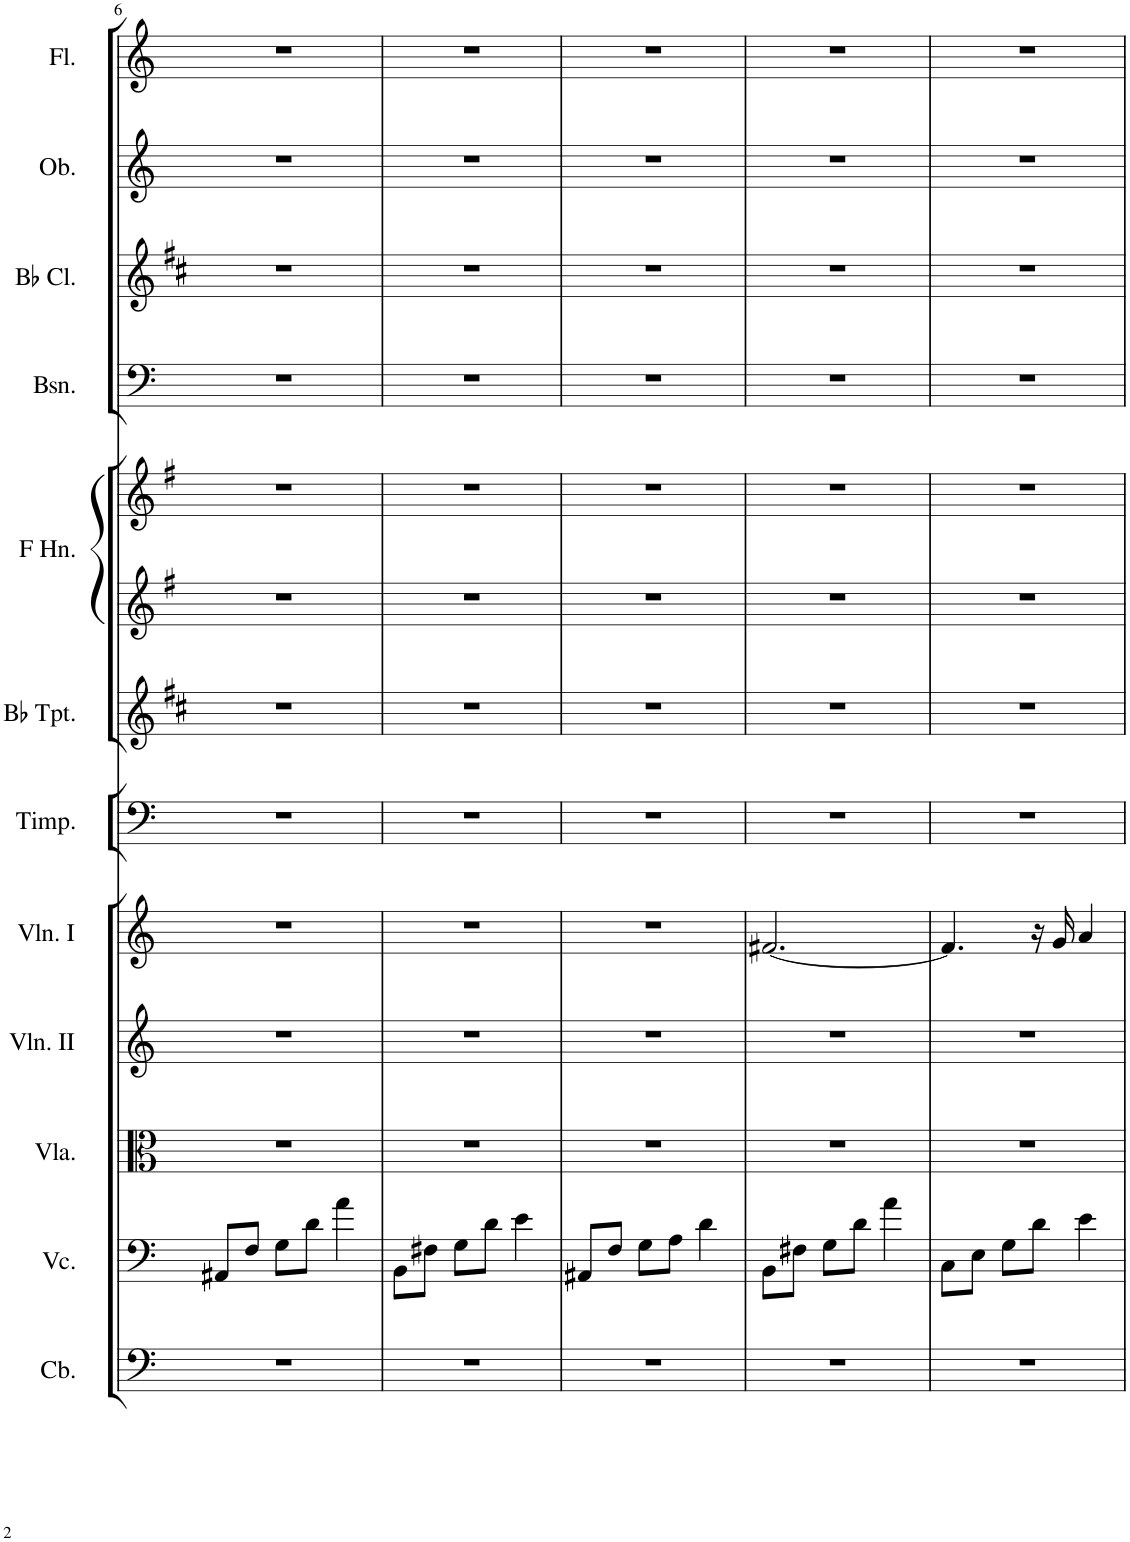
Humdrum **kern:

**kern	**kern	**kern	**kern	**kern	**kern	**kern	**kern	**kern	**kern	**kern	**kern	**kern
*part12	*part11	*part10	*part9	*part8	*part7	*part6	*part5	*part5	*part4	*part3	*part2	*part1
*staff13	*staff12	*staff11	*staff10	*staff9	*staff8	*staff7	*staff6	*staff5	*staff4	*staff3	*staff2	*staff1
*I"Contrabasses	*I"Violoncellos	*I"Violas	*I"Violins II	*I"Violins I	*I"Timpani	*I"Trumpets in Bb	*I"Horns in F	*	*I"Bassoons	*I"Clarinets in Bb	*I"Oboes	*I"Flutes
*I'Cb.	*I'Vc.	*I'Vla.	*I'Vln. II	*I'Vln. I	*I'Timp.	*	*	*	*I'Bsn.	*	*I'Ob.	*I'Fl.
!!LO:PB:g=z
*clefF4	*clefF4	*clefC3	*clefG2	*clefG2	*clefF4	*clefG2	*clefG2	*clefG2	*clefF4	*clefG2	*clefG2	*clefG2
*Trd7c12	*	*	*	*	*	*Trd1c2	*Trd4c7	*Trd4c7	*	*Trd1c2	*	*
*k[]	*k[]	*k[]	*k[]	*k[]	*k[]	*k[f#c#]	*k[f#]	*k[f#]	*k[]	*k[f#c#]	*k[]	*k[]
*M3/4	*M3/4	*M3/4	*M3/4	*M3/4	*M3/4	*M3/4	*M3/4	*M3/4	*M3/4	*M3/4	*M3/4	*M3/4
=6	=6	=6	=6	=6	=6	=6	=6	=6	=6	=6	=6	=6
2.r	8AA#X/L	2.r	2.r	2.r	2.r	2.r	2.r	2.r	2.r	2.r	2.r	2.r
.	8F/J	.	.	.	.	.	.	.	.	.	.	.
.	8G\L	.	.	.	.	.	.	.	.	.	.	.
.	8d\J	.	.	.	.	.	.	.	.	.	.	.
.	4a\	.	.	.	.	.	.	.	.	.	.	.
=7	=7	=7	=7	=7	=7	=7	=7	=7	=7	=7	=7	=7
2.r	8BB\L	2.r	2.r	2.r	2.r	2.r	2.r	2.r	2.r	2.r	2.r	2.r
.	8F#X\J	.	.	.	.	.	.	.	.	.	.	.
.	8G\L	.	.	.	.	.	.	.	.	.	.	.
.	8d\J	.	.	.	.	.	.	.	.	.	.	.
.	4e\	.	.	.	.	.	.	.	.	.	.	.
=8	=8	=8	=8	=8	=8	=8	=8	=8	=8	=8	=8	=8
2.r	8AA#X/L	2.r	2.r	2.r	2.r	2.r	2.r	2.r	2.r	2.r	2.r	2.r
.	8F/J	.	.	.	.	.	.	.	.	.	.	.
.	8G\L	.	.	.	.	.	.	.	.	.	.	.
.	8A\J	.	.	.	.	.	.	.	.	.	.	.
.	4d\	.	.	.	.	.	.	.	.	.	.	.
=9	=9	=9	=9	=9	=9	=9	=9	=9	=9	=9	=9	=9
2.r	8BB\L	2.r	2.r	[2.f#X/	2.r	2.r	2.r	2.r	2.r	2.r	2.r	2.r
.	8F#X\J	.	.	.	.	.	.	.	.	.	.	.
.	8G\L	.	.	.	.	.	.	.	.	.	.	.
.	8d\J	.	.	.	.	.	.	.	.	.	.	.
.	4a\	.	.	.	.	.	.	.	.	.	.	.
=10	=10	=10	=10	=10	=10	=10	=10	=10	=10	=10	=10	=10
2.r	8C\L	2.r	2.r	4.f#/]	2.r	2.r	2.r	2.r	2.r	2.r	2.r	2.r
.	8E\J	.	.	.	.	.	.	.	.	.	.	.
.	8G\L	.	.	.	.	.	.	.	.	.	.	.
.	8d\J	.	.	16r	.	.	.	.	.	.	.	.
.	.	.	.	16g/	.	.	.	.	.	.	.	.
.	4e\	.	.	4a/	.	.	.	.	.	.	.	.
=	=	=	=	=	=	=	=	=	=	=	=	=
*-	*-	*-	*-	*-	*-	*-	*-	*-	*-	*-	*-	*-
